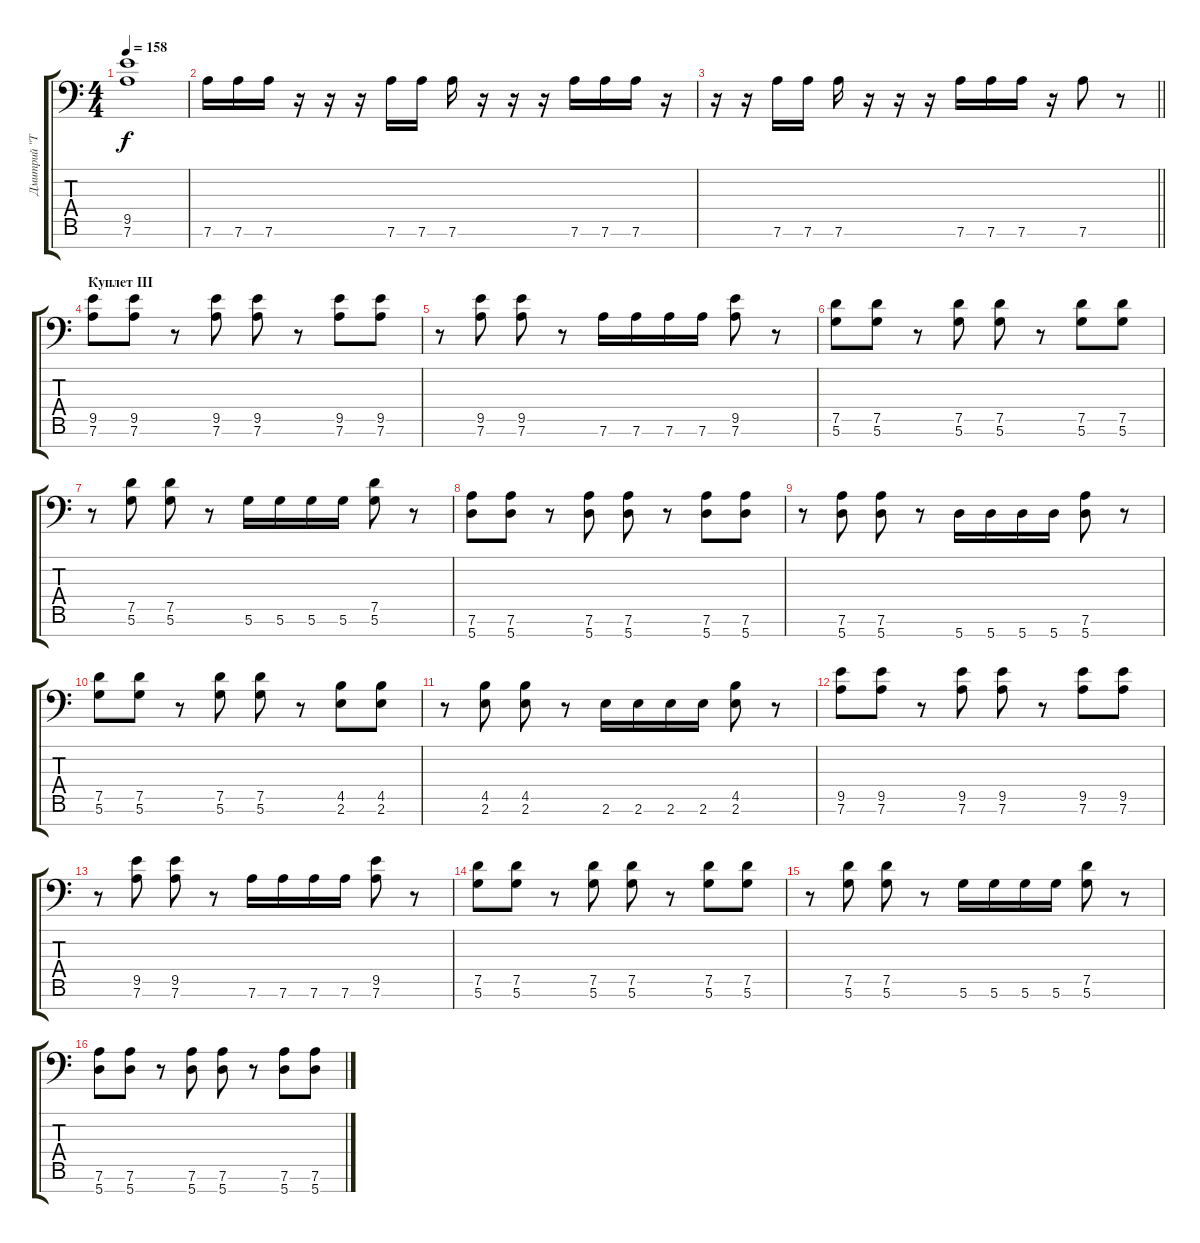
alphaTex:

\track ("Дмитрий \"Terris\" Процко" "Дмитрий \"T") {instrument acousticguitarsteel}
\staff {score tabs}
\tuning (D4 A3 F3 C3 G2 D2 A1) {hide}
\ts (4 4)
\tempo 158
\clef f4
\ks c
(9.5{t} 7.6{t}).1{dy f} |
7.6.16 7.6.16 7.6.16 r.16 r.16 r.16 7.6.16 7.6.16 7.6.16 r.16 r.16 r.16 7.6.16 7.6.16 7.6.16 r.16 |
\barLineRight lightlight
r.16 r.16 7.6.16 7.6.16 7.6.16 r.16 r.16 r.16 7.6.16 7.6.16 7.6.16 r.16 7.6.8 r.8 |
\section ("" "Куплет III")
(9.5 7.6).8 (9.5 7.6).8 r.8 (9.5 7.6).8 (9.5 7.6).8 r.8 (9.5 7.6).8 (9.5 7.6).8 |
r.8 (9.5 7.6).8 (9.5 7.6).8 r.8 7.6.16 7.6.16 7.6.16 7.6.16 (9.5 7.6).8 r.8 |
(7.5 5.6).8 (7.5 5.6).8 r.8 (7.5 5.6).8 (7.5 5.6).8 r.8 (7.5 5.6).8 (7.5 5.6).8 |
r.8 (7.5 5.6).8 (7.5 5.6).8 r.8 5.6.16 5.6.16 5.6.16 5.6.16 (7.5 5.6).8 r.8 |
(7.6 5.7).8 (7.6 5.7).8 r.8 (7.6 5.7).8 (7.6 5.7).8 r.8 (7.6 5.7).8 (7.6 5.7).8 |
r.8 (7.6 5.7).8 (7.6 5.7).8 r.8 5.7.16 5.7.16 5.7.16 5.7.16 (7.6 5.7).8 r.8 |
(7.5 5.6).8 (7.5 5.6).8 r.8 (7.5 5.6).8 (7.5 5.6).8 r.8 (4.5 2.6).8 (4.5 2.6).8 |
r.8 (4.5 2.6).8 (4.5 2.6).8 r.8 2.6.16 2.6.16 2.6.16 2.6.16 (4.5 2.6).8 r.8 |
(9.5 7.6).8 (9.5 7.6).8 r.8 (9.5 7.6).8 (9.5 7.6).8 r.8 (9.5 7.6).8 (9.5 7.6).8 |
r.8 (9.5 7.6).8 (9.5 7.6).8 r.8 7.6.16 7.6.16 7.6.16 7.6.16 (9.5 7.6).8 r.8 |
(7.5 5.6).8 (7.5 5.6).8 r.8 (7.5 5.6).8 (7.5 5.6).8 r.8 (7.5 5.6).8 (7.5 5.6).8 |
r.8 (7.5 5.6).8 (7.5 5.6).8 r.8 5.6.16 5.6.16 5.6.16 5.6.16 (7.5 5.6).8 r.8 |
(7.6 5.7).8 (7.6 5.7).8 r.8 (7.6 5.7).8 (7.6 5.7).8 r.8 (7.6 5.7).8 (7.6 5.7).8
